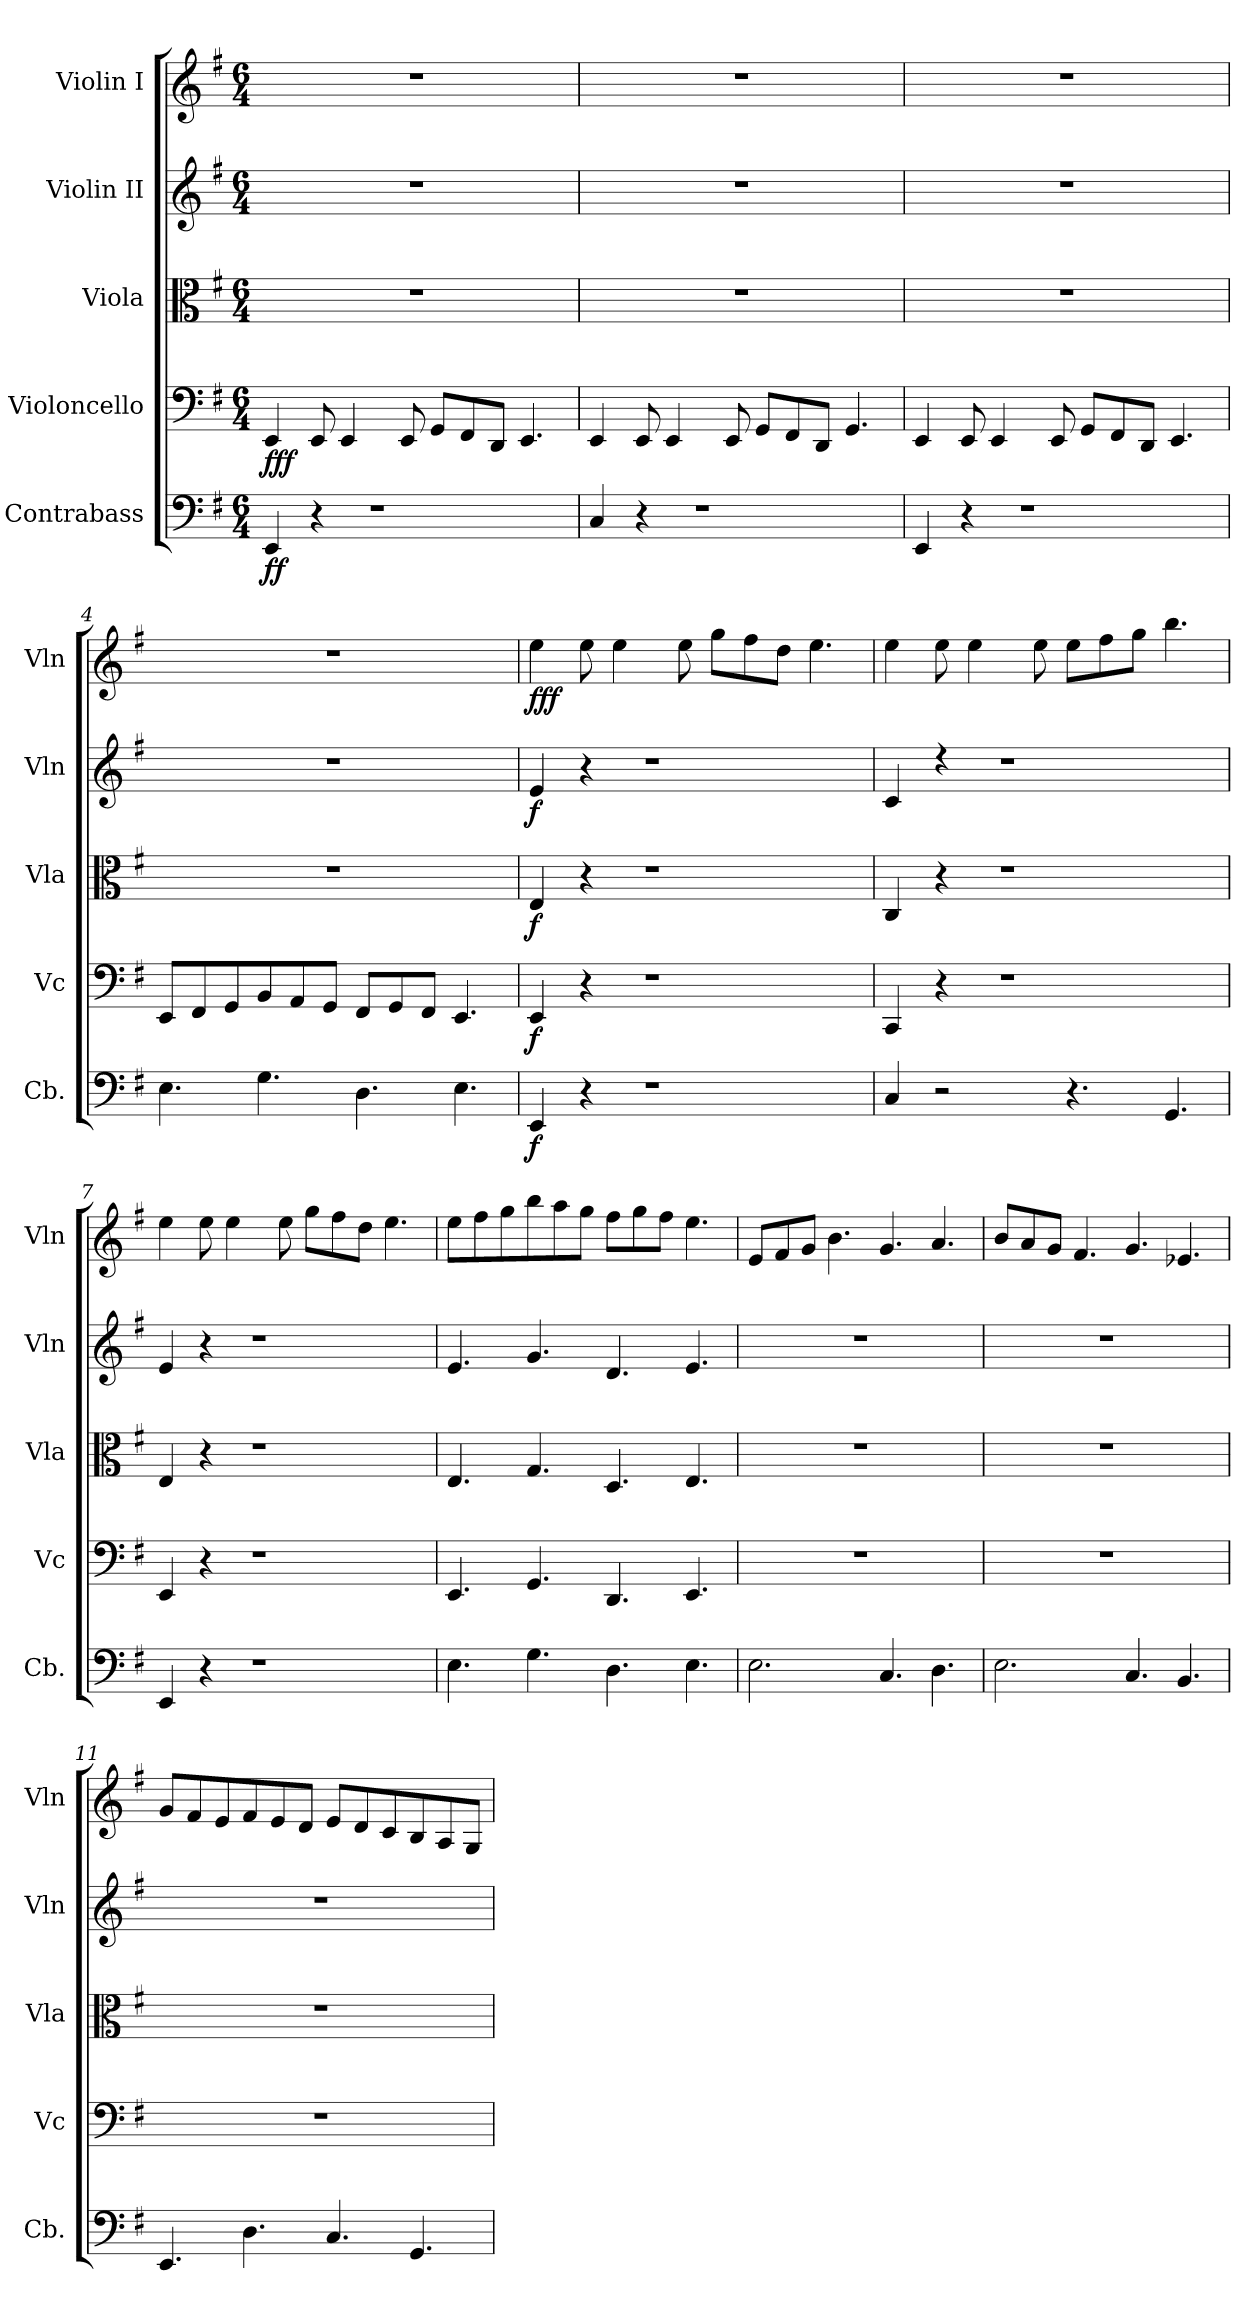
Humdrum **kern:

**kern	**dynam	**kern	**dynam	**kern	**dynam	**kern	**dynam	**kern	**dynam
*part5	*part5	*part4	*part4	*part3	*part3	*part2	*part2	*part1	*part1
*staff5	*staff5	*staff4	*staff4	*staff3	*staff3	*staff2	*staff2	*staff1	*staff1
*I"Contrabass	*	*I"Violoncello	*	*I"Viola	*	*I"Violin II	*	*I"Violin I	*
*I'Cb.	*	*I'Vc	*	*I'Vla	*	*I'Vln	*	*I'Vln	*
*clefF4	*	*clefF4	*	*clefC3	*	*clefG2	*	*clefG2	*
*ITrd7c12	*	*	*	*	*	*	*	*	*
*k[f#]	*	*k[f#]	*	*k[f#]	*	*k[f#]	*	*k[f#]	*
*M6/4	*	*M6/4	*	*M6/4	*	*M6/4	*	*M6/4	*
*MM200	*	*MM200	*	*MM200	*	*MM200	*	*MM200	*
=1	=1	=1	=1	=1	=1	=1	=1	=1	=1
!	!LO:DY:b	!	!LO:DY:b	!	!	!	!	!	!
4EEE/	ff	4EE/	fff	1.r	.	1.r	.	1.r	.
4r	.	8EE/	.	.	.	.	.	.	.
.	.	4EE/	.	.	.	.	.	.	.
1r	.	.	.	.	.	.	.	.	.
.	.	8EE/	.	.	.	.	.	.	.
.	.	8GG/L	.	.	.	.	.	.	.
.	.	8FF#/	.	.	.	.	.	.	.
.	.	8DD/J	.	.	.	.	.	.	.
.	.	4.EE/	.	.	.	.	.	.	.
=2	=2	=2	=2	=2	=2	=2	=2	=2	=2
4CC/	.	4EE/	.	1.r	.	1.r	.	1.r	.
4r	.	8EE/	.	.	.	.	.	.	.
.	.	4EE/	.	.	.	.	.	.	.
1r	.	.	.	.	.	.	.	.	.
.	.	8EE/	.	.	.	.	.	.	.
.	.	8GG/L	.	.	.	.	.	.	.
.	.	8FF#/	.	.	.	.	.	.	.
.	.	8DD/J	.	.	.	.	.	.	.
.	.	4.GG/	.	.	.	.	.	.	.
=3	=3	=3	=3	=3	=3	=3	=3	=3	=3
4EEE/	.	4EE/	.	1.r	.	1.r	.	1.r	.
4r	.	8EE/	.	.	.	.	.	.	.
.	.	4EE/	.	.	.	.	.	.	.
1r	.	.	.	.	.	.	.	.	.
.	.	8EE/	.	.	.	.	.	.	.
.	.	8GG/L	.	.	.	.	.	.	.
.	.	8FF#/	.	.	.	.	.	.	.
.	.	8DD/J	.	.	.	.	.	.	.
.	.	4.EE/	.	.	.	.	.	.	.
!!LO:LB:g=z
=4	=4	=4	=4	=4	=4	=4	=4	=4	=4
4.EE\	.	8EE/L	.	1.r	.	1.r	.	1.r	.
.	.	8FF#/	.	.	.	.	.	.	.
.	.	8GG/	.	.	.	.	.	.	.
4.GG\	.	8BB/	.	.	.	.	.	.	.
.	.	8AA/	.	.	.	.	.	.	.
.	.	8GG/J	.	.	.	.	.	.	.
4.DD\	.	8FF#/L	.	.	.	.	.	.	.
.	.	8GG/	.	.	.	.	.	.	.
.	.	8FF#/J	.	.	.	.	.	.	.
4.EE\	.	4.EE/	.	.	.	.	.	.	.
=5	=5	=5	=5	=5	=5	=5	=5	=5	=5
!	!LO:DY:b	!	!LO:DY:b	!	!LO:DY:b	!	!LO:DY:b	!	!LO:DY:b
4EEE/	f	4EE/	f	4E/	f	4e/	f	4ee\	fff
4r	.	4r	.	4r	.	4r	.	8ee\	.
.	.	.	.	.	.	.	.	4ee\	.
1r	.	1r	.	1r	.	1r	.	.	.
.	.	.	.	.	.	.	.	8ee\	.
.	.	.	.	.	.	.	.	8gg\L	.
.	.	.	.	.	.	.	.	8ff#\	.
.	.	.	.	.	.	.	.	8dd\J	.
.	.	.	.	.	.	.	.	4.ee\	.
=6	=6	=6	=6	=6	=6	=6	=6	=6	=6
4CC/	.	4CC/	.	4C/	.	4c/	.	4ee\	.
2r	.	4r	.	4r	.	4rdd	.	8ee\	.
.	.	.	.	.	.	.	.	4ee\	.
.	.	1r	.	1r	.	1rdd	.	.	.
.	.	.	.	.	.	.	.	8ee\	.
4.r	.	.	.	.	.	.	.	8ee\L	.
.	.	.	.	.	.	.	.	8ff#\	.
.	.	.	.	.	.	.	.	8gg\J	.
4.GGG/	.	.	.	.	.	.	.	4.bb\	.
=7	=7	=7	=7	=7	=7	=7	=7	=7	=7
4EEE/	.	4EE/	.	4E/	.	4e/	.	4ee\	.
4r	.	4r	.	4r	.	4r	.	8ee\	.
.	.	.	.	.	.	.	.	4ee\	.
1r	.	1r	.	1r	.	1r	.	.	.
.	.	.	.	.	.	.	.	8ee\	.
.	.	.	.	.	.	.	.	8gg\L	.
.	.	.	.	.	.	.	.	8ff#\	.
.	.	.	.	.	.	.	.	8dd\J	.
.	.	.	.	.	.	.	.	4.ee\	.
!!LO:PB:g=z
=8	=8	=8	=8	=8	=8	=8	=8	=8	=8
4.EE\	.	4.EE/	.	4.E/	.	4.e/	.	8ee\L	.
.	.	.	.	.	.	.	.	8ff#\	.
.	.	.	.	.	.	.	.	8gg\	.
4.GG\	.	4.GG/	.	4.G/	.	4.g/	.	8bb\	.
.	.	.	.	.	.	.	.	8aa\	.
.	.	.	.	.	.	.	.	8gg\J	.
4.DD\	.	4.DD/	.	4.D/	.	4.d/	.	8ff#\L	.
.	.	.	.	.	.	.	.	8gg\	.
.	.	.	.	.	.	.	.	8ff#\J	.
4.EE\	.	4.EE/	.	4.E/	.	4.e/	.	4.ee\	.
=9	=9	=9	=9	=9	=9	=9	=9	=9	=9
2.EE\	.	1.r	.	1.r	.	1.r	.	8e/L	.
.	.	.	.	.	.	.	.	8f#/	.
.	.	.	.	.	.	.	.	8g/J	.
.	.	.	.	.	.	.	.	4.b\	.
4.CC/	.	.	.	.	.	.	.	4.g/	.
4.DD\	.	.	.	.	.	.	.	4.a/	.
=10	=10	=10	=10	=10	=10	=10	=10	=10	=10
2.EE\	.	1.r	.	1.r	.	1.r	.	8b/L	.
.	.	.	.	.	.	.	.	8a/	.
.	.	.	.	.	.	.	.	8g/J	.
.	.	.	.	.	.	.	.	4.f#/	.
4.CC/	.	.	.	.	.	.	.	4.g/	.
4.BBB/	.	.	.	.	.	.	.	4.e-X/	.
=11	=11	=11	=11	=11	=11	=11	=11	=11	=11
4.EEE/	.	1.r	.	1.r	.	1.r	.	8g/L	.
.	.	.	.	.	.	.	.	8f#/	.
.	.	.	.	.	.	.	.	8e/	.
4.DD\	.	.	.	.	.	.	.	8f#/	.
.	.	.	.	.	.	.	.	8e/	.
.	.	.	.	.	.	.	.	8d/J	.
4.CC/	.	.	.	.	.	.	.	8e/L	.
.	.	.	.	.	.	.	.	8d/	.
.	.	.	.	.	.	.	.	8c/	.
4.GGG/	.	.	.	.	.	.	.	8B/	.
.	.	.	.	.	.	.	.	8A/	.
.	.	.	.	.	.	.	.	8G/J	.
=	=	=	=	=	=	=	=	=	=
*-	*-	*-	*-	*-	*-	*-	*-	*-	*-
